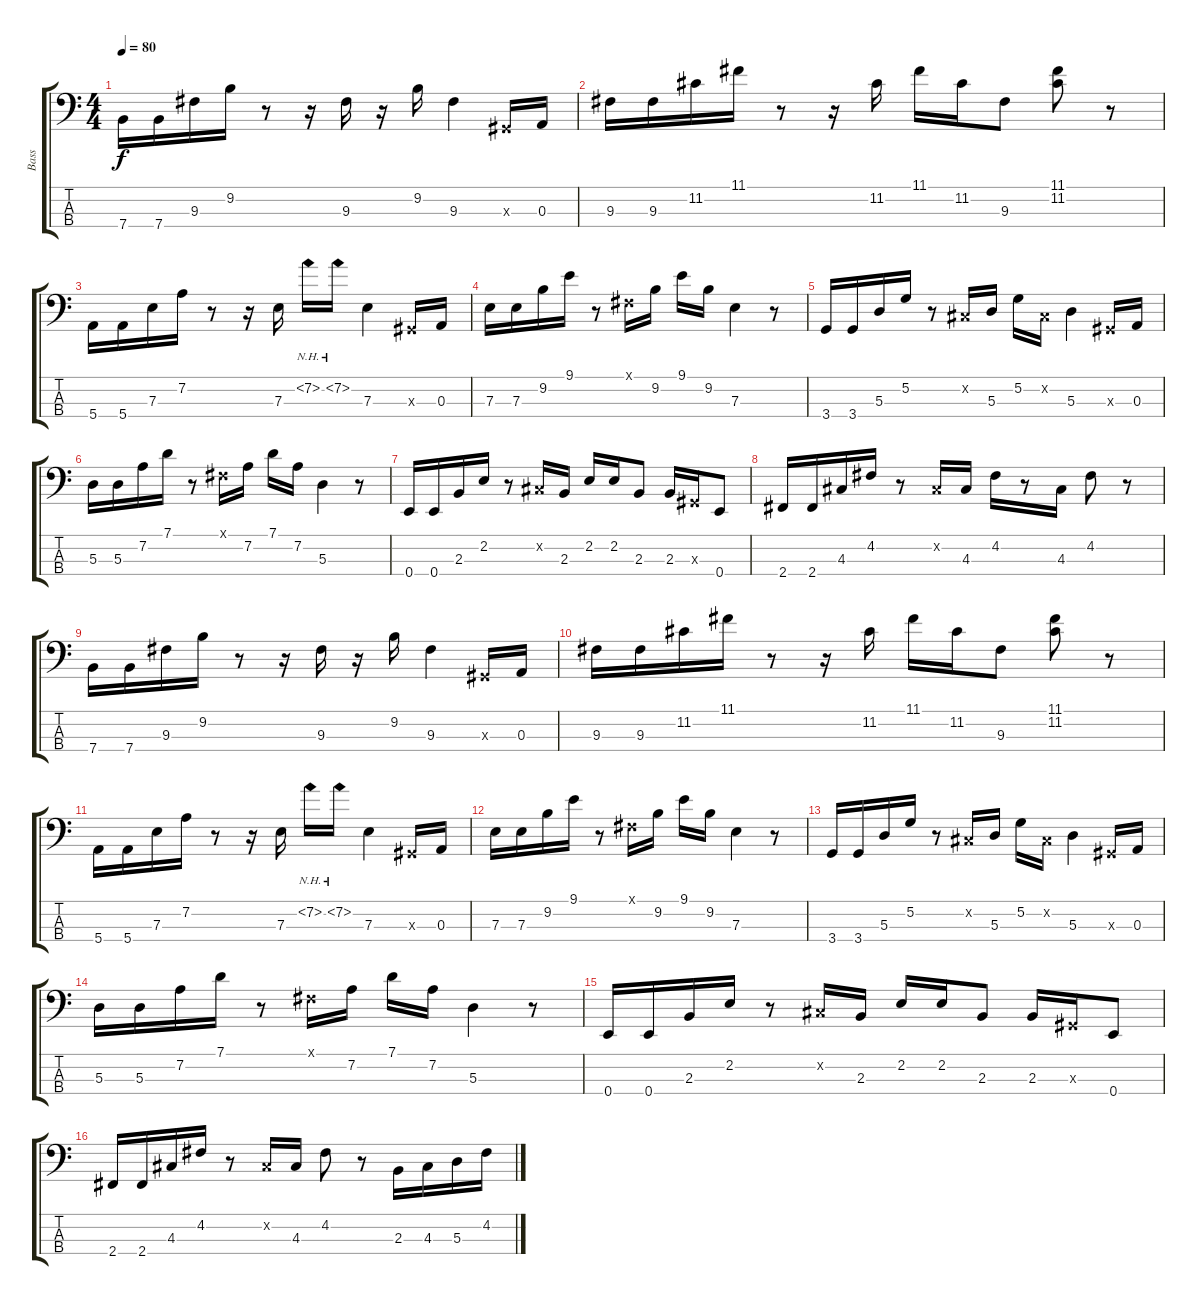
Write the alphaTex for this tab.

\track ("Bass" "Bass") {instrument slapbass1}
\staff {score tabs}
\tuning (G2 D2 A1 E1) {hide}
\ts (4 4)
\tempo 80
\clef f4
\ks c
7.4.16{dy f} 7.4.16 9.3.16 9.2.16 r.8 r.16 9.3.16 r.16 9.2.16 9.3.4 -1.3{x}.16 0.3.16 |
9.3.16 9.3.16 11.2.16 11.1.16 r.8 r.16 11.2.16 11.1.16 11.2.16 9.3.8 (11.1 11.2).8 r.8 |
5.4.16 5.4.16 7.3.16 7.2.16 r.8 r.16 7.3.16 7.2{nh}.16 7.2{nh}.16 7.3.4 -1.3{x}.16 0.3.16 |
7.3.16 7.3.16 9.2.16 9.1.16 r.8 -1.1{x}.16 9.2.16 9.1.16 9.2.16 7.3.4 r.8 |
3.4.16 3.4.16 5.3.16 5.2.16 r.8 -1.2{x}.16 5.3.16 5.2.16 -1.2{x}.16 5.3.4 -1.3{x}.16 0.3.16 |
5.3.16 5.3.16 7.2.16 7.1.16 r.8 -1.1{x}.16 7.2.16 7.1.16 7.2.16 5.3.4 r.8 |
0.4.16 0.4.16 2.3.16 2.2.16 r.8 -1.2{x}.16 2.3.16 2.2.16 2.2.16 2.3.8 2.3.16 -1.3{x}.16 0.4.8 |
2.4.16 2.4.16 4.3.16 4.2.16 r.8 -1.2{x}.16 4.3.16 4.2.16 r.8 4.3.16 4.2.8 r.8 |
7.4.16 7.4.16 9.3.16 9.2.16 r.8 r.16 9.3.16 r.16 9.2.16 9.3.4 -1.3{x}.16 0.3.16 |
9.3.16 9.3.16 11.2.16 11.1.16 r.8 r.16 11.2.16 11.1.16 11.2.16 9.3.8 (11.1 11.2).8 r.8 |
5.4.16 5.4.16 7.3.16 7.2.16 r.8 r.16 7.3.16 7.2{nh}.16 7.2{nh}.16 7.3.4 -1.3{x}.16 0.3.16 |
7.3.16 7.3.16 9.2.16 9.1.16 r.8 -1.1{x}.16 9.2.16 9.1.16 9.2.16 7.3.4 r.8 |
3.4.16 3.4.16 5.3.16 5.2.16 r.8 -1.2{x}.16 5.3.16 5.2.16 -1.2{x}.16 5.3.4 -1.3{x}.16 0.3.16 |
5.3.16 5.3.16 7.2.16 7.1.16 r.8 -1.1{x}.16 7.2.16 7.1.16 7.2.16 5.3.4 r.8 |
0.4.16 0.4.16 2.3.16 2.2.16 r.8 -1.2{x}.16 2.3.16 2.2.16 2.2.16 2.3.8 2.3.16 -1.3{x}.16 0.4.8 |
2.4.16 2.4.16 4.3.16 4.2.16 r.8 -1.2{x}.16 4.3.16 4.2.8 r.8 2.3.16 4.3.16 5.3.16 4.2.16
